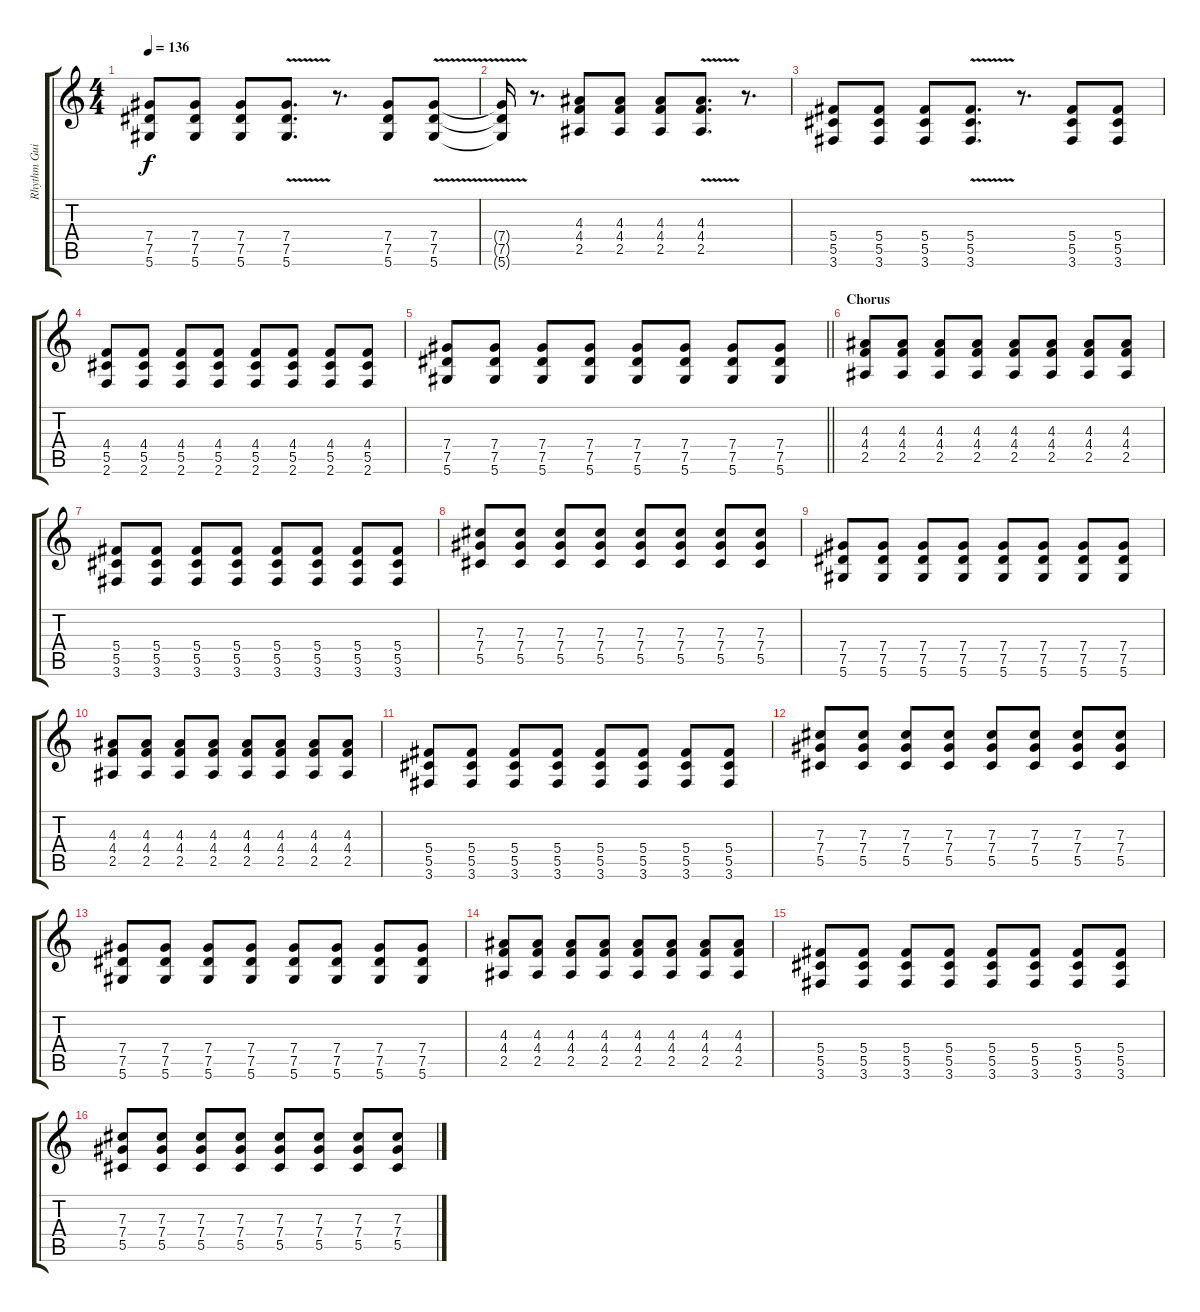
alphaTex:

\track ("Rhythm Guitar" "Rhythm Gui") {instrument overdrivenguitar}
\staff {score tabs}
\tuning (Eb4 Bb3 Gb3 Db3 Ab2 Eb2) {hide}
\ts (4 4)
\tempo 136
\clef g2
\ks c
(7.4 7.5 5.6).8{dy f} (7.4 7.5 5.6).8 (7.4 7.5 5.6).8 (7.4{v} 7.5{v} 5.6{v}).8{d} r.8{d} (7.4 7.5 5.6).8 (7.4{v} 7.5{v} 5.6{v}).8 |
(7.4{t} 7.5{t} 5.6{t}).16 r.8{d} (4.3 4.4 2.5).8 (4.3 4.4 2.5).8 (4.3 4.4 2.5).8 (4.3{v} 4.4{v} 2.5{v}).8{d} r.8{d} |
(5.4 5.5 3.6).8 (5.4 5.5 3.6).8 (5.4 5.5 3.6).8 (5.4{v} 5.5{v} 3.6{v}).8{d} r.8{d} (5.4 5.5 3.6).8 (5.4 5.5 3.6).8 |
(4.4 5.5 2.6).8 (4.4 5.5 2.6).8 (4.4 5.5 2.6).8 (4.4 5.5 2.6).8 (4.4 5.5 2.6).8 (4.4 5.5 2.6).8 (4.4 5.5 2.6).8 (4.4 5.5 2.6).8 |
\barLineRight lightlight
(7.4 7.5 5.6).8 (7.4 7.5 5.6).8 (7.4 7.5 5.6).8 (7.4 7.5 5.6).8 (7.4 7.5 5.6).8 (7.4 7.5 5.6).8 (7.4 7.5 5.6).8 (7.4 7.5 5.6).8 |
\section ("" "Chorus")
(4.3 4.4 2.5).8 (4.3 4.4 2.5).8 (4.3 4.4 2.5).8 (4.3 4.4 2.5).8 (4.3 4.4 2.5).8 (4.3 4.4 2.5).8 (4.3 4.4 2.5).8 (4.3 4.4 2.5).8 |
(5.4 5.5 3.6).8 (5.4 5.5 3.6).8 (5.4 5.5 3.6).8 (5.4 5.5 3.6).8 (5.4 5.5 3.6).8 (5.4 5.5 3.6).8 (5.4 5.5 3.6).8 (5.4 5.5 3.6).8 |
(7.3 7.4 5.5).8 (7.3 7.4 5.5).8 (7.3 7.4 5.5).8 (7.3 7.4 5.5).8 (7.3 7.4 5.5).8 (7.3 7.4 5.5).8 (7.3 7.4 5.5).8 (7.3 7.4 5.5).8 |
(7.4 7.5 5.6).8 (7.4 7.5 5.6).8 (7.4 7.5 5.6).8 (7.4 7.5 5.6).8 (7.4 7.5 5.6).8 (7.4 7.5 5.6).8 (7.4 7.5 5.6).8 (7.4 7.5 5.6).8 |
(4.3 4.4 2.5).8 (4.3 4.4 2.5).8 (4.3 4.4 2.5).8 (4.3 4.4 2.5).8 (4.3 4.4 2.5).8 (4.3 4.4 2.5).8 (4.3 4.4 2.5).8 (4.3 4.4 2.5).8 |
(5.4 5.5 3.6).8 (5.4 5.5 3.6).8 (5.4 5.5 3.6).8 (5.4 5.5 3.6).8 (5.4 5.5 3.6).8 (5.4 5.5 3.6).8 (5.4 5.5 3.6).8 (5.4 5.5 3.6).8 |
(7.3 7.4 5.5).8 (7.3 7.4 5.5).8 (7.3 7.4 5.5).8 (7.3 7.4 5.5).8 (7.3 7.4 5.5).8 (7.3 7.4 5.5).8 (7.3 7.4 5.5).8 (7.3 7.4 5.5).8 |
(7.4 7.5 5.6).8 (7.4 7.5 5.6).8 (7.4 7.5 5.6).8 (7.4 7.5 5.6).8 (7.4 7.5 5.6).8 (7.4 7.5 5.6).8 (7.4 7.5 5.6).8 (7.4 7.5 5.6).8 |
(4.3 4.4 2.5).8 (4.3 4.4 2.5).8 (4.3 4.4 2.5).8 (4.3 4.4 2.5).8 (4.3 4.4 2.5).8 (4.3 4.4 2.5).8 (4.3 4.4 2.5).8 (4.3 4.4 2.5).8 |
(5.4 5.5 3.6).8 (5.4 5.5 3.6).8 (5.4 5.5 3.6).8 (5.4 5.5 3.6).8 (5.4 5.5 3.6).8 (5.4 5.5 3.6).8 (5.4 5.5 3.6).8 (5.4 5.5 3.6).8 |
(7.3 7.4 5.5).8 (7.3 7.4 5.5).8 (7.3 7.4 5.5).8 (7.3 7.4 5.5).8 (7.3 7.4 5.5).8 (7.3 7.4 5.5).8 (7.3 7.4 5.5).8 (7.3 7.4 5.5).8
